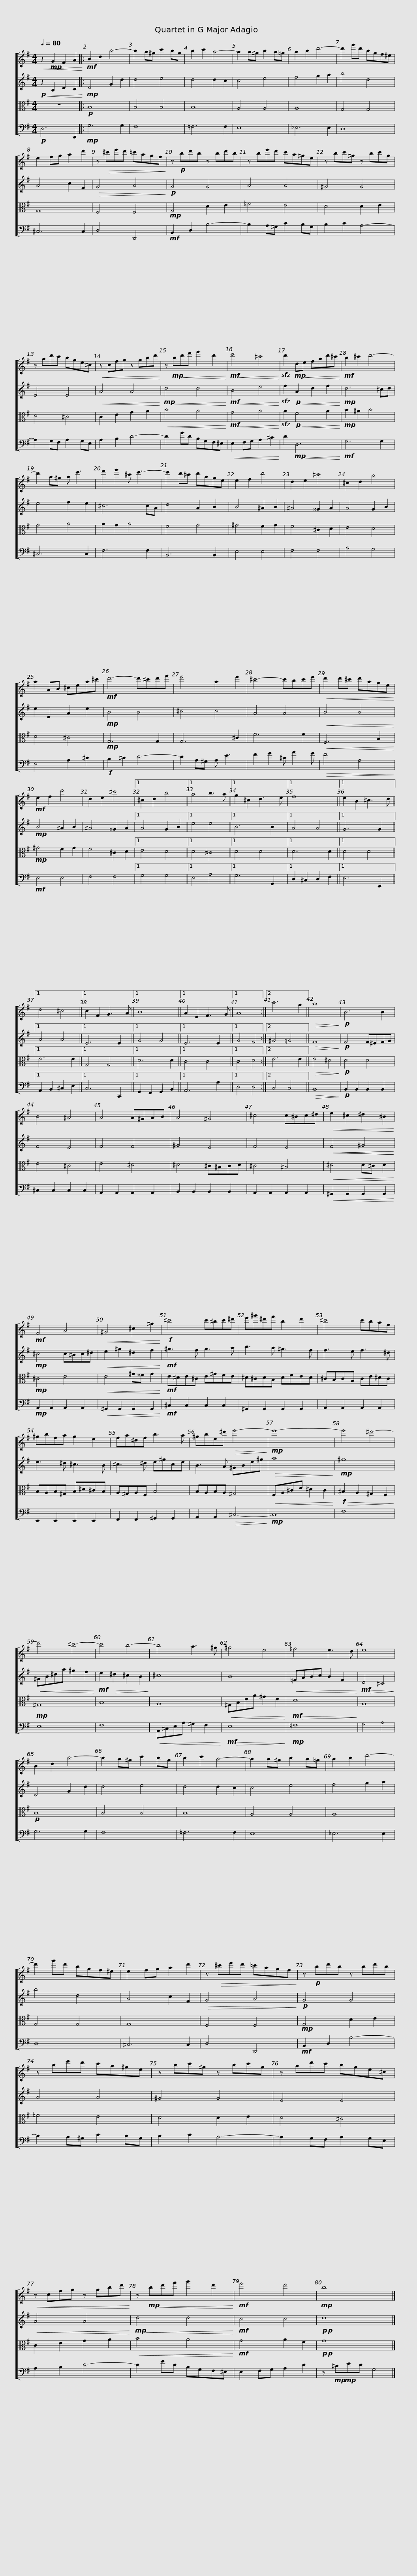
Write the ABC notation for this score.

X:1
%%score [ 1 2 3 4 ]
L:1/8
Q:1/4=80
M:4/4
I:linebreak $
K:G
V:1 treble
V:2 treble
V:3 alto
V:4 bass
V:1
!<(! z2!mp! G2 F2 A2!<)! |:!mf! B2 d2 b4- | b2 a^g c'2 bg | b2 c'2 a4- | a2 a^g b2 a=g | %5
 a2 b2 d'4- |$ d'2 g'd' bgf^e | e2 fg a2 d'2 | z!>(! ^c'e'd' =c'agf!>)! | z!p! bd'b z bd'b | %10
 z be'd' c'a^ge |$ z bc'^g z bc'g | z ad'c' bge^c |!<(! z cfg z gbd'!<)! | z!mp!!<(! bd'f' g'2 d'2!<)! | %15
!mf!!<(! e'4 ^c'4!<)! |$!sfz! d'2!mp!!<(! de fad'^c'!<)! |!mf! b2 ^c'2 d'4- | d'2 a^g a e'3 | f'2 g'2 ^c' e'3- | %20
 e'2 d'^c' d'age | e2 f2 d'4 |$ d2 e2 ^c'4 | ^c2 d2 b4 | a2 AB ^cea^c' | %25
!mf! d'4- d'^c'd'f' | e'4 a2 e'2 | ^c'4- c'bc'e' |$!<(! d'2 d'^c' d'age!<)! |!mf! e2 f2 d'4 | %30
 d2 e2 ^c'4 |1 ^c2 d2 b4 ||1 a4 b3 a ||1 g2 ^c2 d3 e ||1 f8 ||1$ %35
 e2 B2 ^c3 d ||1 d4 ^c4 ||1 c2 F2 G3 A ||1 B8 ||1 A2 E2 F3 G ||1 %40
 A8 :|2 c'6 a2 ||!>(! b8!>)! |!p! B6 B2 |$ B4 ^A4 | %45
 A4 A^GAB | A4 ^G4 | ^c4 c^Bc^d |!<(! e2 ^c2 ^d2 ^B2!<)! |!mf! F4 A4 |$ %50
!<(! ^G4 ^c2 ^g2!<)! |!f! ^c'4 c'^bc'^d' | e'^g'^d'f' b2 d'2 | ^c'4 c'baf |$ ^gbfa g2 e2 | %55
 fa^df b3 a | ^gbe^d'!>(! e'4-!>)! |!mp! e'8- |$ e'4 ^d'4- | d'4 ^c'4- | %60
 c'4 b4- | b4 a3 ^g | ^g4 e4 | =f4 e3 d |$ e8 | %65
 B2 d2 b4- | b2 a^g c'2 bg | b2 c'2 a4- | a2 a^g b2 a=g | a2 b2 d'4- | %70
 d'2 g'd' bgf^e |$ e2 fg a2 d'2 | z!>(! ^c'e'd' =c'agf!>)! | z!p! bd'b z bd'b | z be'd' c'a^ge | %75
 z bc'^g z bc'g |$ z ad'c' bge^c |!<(! z cfg z gbd'!<)! | z!mp!!<(! bd'f' g'2 d'2!<)! |!mf! e'4 d'4 | %80
!mp! b8 |] %81
V:2
!p!!<(! z2 B,2 D2 C2!<)! |:!mp! D4 G2 d2 | d4 e4 | d4 d2 c2 | c4 e4 | %5
 f4 g2 a2 |$ b4 d4 | A4 c2 F2 |!>(! G4 A4!>)! |!p! G4 G4 | %10
 A4 A4 |$ ^G4 G4 | E4 E4 |!<(! A4 A4!<)! |!mp!!<(! d4 d4!<)! | %15
!mf!!<(! B4 e4!<)! |$!sfz! f2!p!!<(! A2 d2 f2!<)! |!mp! d6 ^cd | e4 f2 e2 | ^c6 cA | %20
 d4 A2 B2 | B4 ^A2 B2 |$ ^A4 ^^G2 A2 | A4 G2 B2 | e2 E2 A2 e2 | %25
!mp! B4 B4 | ^c4 c4 | A4 A4 |$!<(! B4 B4!<)! |!mp! B4 ^A2 B2 | %30
 ^A4 ^^G2 A2 |1 A4 G2 B2 ||1 e4 e4 ||1 B6 B2 ||1 A4 A4 ||1$ %35
 G6 G2 ||1 A4 A4 ||1 E6 E2 ||1 G4 G4 ||1 E6 E2 ||1 %40
 G4 F4 :|2 ^G4 =G4 ||!>(! F8!>)! |!p! F4 F^EFG |$ F4 E4 | %45
 F4 F4 | ^G4 E4 | F4 E4 |!<(!!<(! F4 ^G4!<)!!<)! |!mp! ^c4 c^Bc^d |$ %50
!<(! e2 ^g2 ^d2 f2!<)! |!mf! ^g3 f g3 a | b3 a ^g3 f | f3 e f3 ^d |$ e3 ^d ^c3 B | %55
 ^c3 ^d e^gce | B3 A ^GBe^g |!>(! a8!>)! |$!mp! ^g8 |!<(! ^GB^da ^g2 f2!<)! | %60
!mf! e2!>(! ^d2 ^c2 B2!>)! | ^c8 | B8 |!<(! =FABc B2 F2!<)! |$!mf!!>(! D4 ^C4!>)! | %65
 D4 G2 d2 | d4 e4 | d4 d2 c2 | c4 e4 | f4 g2 a2 | %70
 b4 d4 |$ A4 c2 F2 |!>(! G4 A4!>)! |!p! G4 G4 | A4 A4 | %75
 ^G4 G4 |$ E4 E4 |!<(! A4 A4!<)! |!mp!!<(! d4 d4!<)! |!mf! c4 c4 | %80
!p!!p! d8 |] %81
V:3
 z8 |:!p! B,8 | B,4 B,4 | B,8 | A,4 A,4 | %5
 A,8 |$ G,4 G,4 | G,8 | F,4 F,4 |!mp! G,4 D2 E2 | %10
 =F4 E4 |$ D4 D2 E2 | D4 ^C4 | C2 E2 G2 A2 |!<(! B4 A4!<)! | %15
!mf!!<(! G4 A4!<)! |$!sfz! A2!p!!<(! F4 A2!<)! |!mp! B2 ^A2 B4 | G4 A4 | A2 G2 A4 | %20
 F4 G4 | ^G4 F2 G2 |$ F4 ^C2 D2 | E4 D4 | D4 ^C4 | %25
!mp! G,6 G,2 | G,6 ^C2 | F6 F2 |$!<(! F,6 B,2!<)! |!mp! ^G4 F2 G2 | %30
 F4 ^C2 D2 |1 E4 D4 ||1 D4 ^C4 ||1 D4 D4 ||1 D6 D2 ||1$ %35
 D4 D4 ||1 E6 E2 ||1 G,4 G,4 ||1 D6 D2 ||1 C4 C4 ||1 %40
 C4 D4 :|2 E6 E2 ||!>(! E4 ^D4!>)! |!p! D4 D4 |$ E4 ^C4 | %45
 E4 ^D4 | ^D4 ^C^B,CD | ^C4 ^B,4 |!<(! ^D4 D^C D2!<)! |!mp! ^C4 E4 |$ %50
!<(! E4 ^G^^F G2!<)! |!mf! E^DE^C E^GFE | ^D^CDB, DFED | ^CB,CA, CE^DC |$ B,A,B,^G, B,^D^CB, | %55
 A,^G,A,F, B,4 | B,A,B,A, ^G,4 |!<(! F,A,^CE ^D2 C2!<)! |$!f!!>(! ^B,2 A,2 ^G,2 F,2!>)! |!mp! ^G,8 | %60
 B,8 | A,8 |!<(! ^G,B,EA ^G2 E2!<)! |!mf!!>(! D8!>)! |$ A,8 | %65
!p! B,8 | B,4 B,4 | B,8 | A,4 A,4 | A,8 | %70
 G,4 G,4 |$ G,8 | F,4 F,4 |!mp! G,4 D2 E2 | =F4 E4 | %75
 D4 D2 E2 |$ D4 ^C4 | C2 E2 G2 A2 |!<(! B4 A4!<)! |!mf! G4 A2 F2 | %80
!p!!p! G8 |] %81
V:4
!p! D,6 D,,2 |:!mp! G,6 G,2 | F,8 | =F,6 F,2 | E,8 | %5
 _E,6 E,2 |$ D,8 | ^C,6 C,2 | D,4 D,,4 |!mf! B,,2 D,2 B,4- | %10
 B,2 A,^G, C2 B,G, |$ B,2 C2 A,4- | A,2 G,F, A,2 G,E, | A,2 B,2 D4- | D2 GD B,G,F,^E, | %15
!<(! E,2 F,G, A,2 ^C2!<)! |$ D2!mp!!<(! D,6!<)! |!mf! G,6 G,2 | ^C,6 C,2 | F,6 F,2 | %20
 B,,6 B,,2 | E,4 E,4 |$ F,4 F,4 | A,4 G,4 | E,4 A,2 ^C2 | %25
!f! B,2 ^C2 D4- | D2 A,^G, A, E3 | F2 G2 ^C A2 G |$!>(! F4 A,4!>)! |!mf! E,4 E,4 | %30
 F,4 F,4 |1 G,4 G,4 ||1 E,4 A,4 ||1 G,6 G,,2 ||1 D,2 ^C,2 D,2 F,2 ||1$ %35
 E,6 E,,2 ||1 A,,2 B,,2 ^C,2 E,2 ||1 C,6 C,,2 ||1 G,,2 F,,2 G,,2 B,,2 ||1 A,,6 A,2 ||1 %40
 D,4 D,4 :|2 C,4 C,4 ||!>(! B,,8!>)! |!p! B,,2 B,,2 B,,2 B,,2 |$ ^C,2 C,2 C,2 C,2 | %45
 A,,2 A,,2 A,,2 A,,2 | B,,2 B,,2 B,,2 B,,2 | A,,2 A,,2 A,,2 A,,2 |!<(! ^G,,2 G,,2 G,,2 G,,2!<)! |!mp! A,,2 A,,2 A,,2 A,,2 |$ %50
!<(! ^G,,2 G,,2 G,,2 G,,2!<)! |!mf! ^C,2 C,2 C,2 C,2 | ^G,,2 G,,2 G,,2 G,,2 | A,,2 A,,2 A,,2 A,,2 |$ E,,2 E,,2 E,,2 E,,2 | %55
 F,,2 F,,2 ^G,,2 G,,2 | A,,2 A,,2!>(! ^C,4-!>)! |!mp! C,8 |$ F,8 | E,8 | %60
 F,8 |!<(! A,,^C,E,A, ^G,2 F,2!<)! |!mf!!>(! E,8!>)! |!mp! =F,8 |$ G,4 A,4 | %65
 G,6 G,2 | F,8 | =F,6 F,2 | E,8 | _E,6 E,2 | %70
 D,8 |$ ^C,6 C,2 | D,4 D,,4 |!mf! B,,2 D,2 B,4- | B,2 A,^G, C2 B,G, | %75
 B,2 C2 A,4- |$ A,2 G,F, A,2 G,E, | A,2 B,2 D4- | D2 GD B,G,F,^E, | E,2 F,G, A,2 D2 | %80
 z!mp!!mp! ^CED G,4 |] %81
